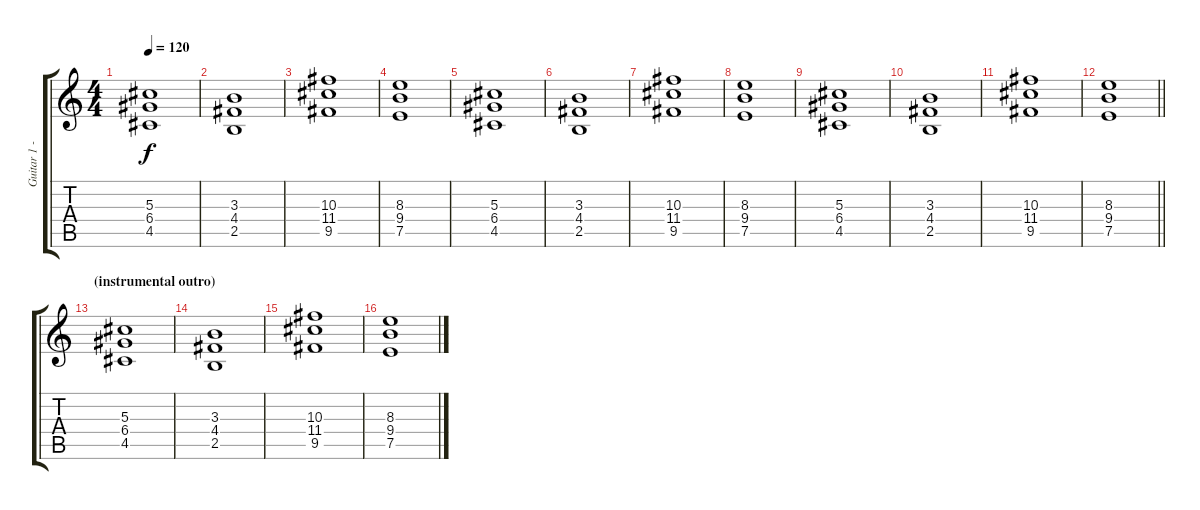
\track ("Guitar 1 - Distorted" "Guitar 1 -") {instrument distortionguitar}
\staff {score tabs}
\tuning (E4 Db4 Ab3 D3 A2 E2) {hide}
\ts (4 4)
\tempo 120
\clef g2
\ks c
(5.3 6.4 4.5).1{dy f} |
(3.3 4.4 2.5).1 |
(10.3 11.4 9.5).1 |
(8.3 9.4 7.5).1 |
(5.3 6.4 4.5).1 |
(3.3 4.4 2.5).1 |
(10.3 11.4 9.5).1 |
(8.3 9.4 7.5).1 |
(5.3 6.4 4.5).1 |
(3.3 4.4 2.5).1 |
(10.3 11.4 9.5).1 |
\barLineRight lightlight
(8.3 9.4 7.5).1 |
\section ("" "(instrumental outro)")
(5.3 6.4 4.5).1 |
(3.3 4.4 2.5).1 |
(10.3 11.4 9.5).1 |
(8.3 9.4 7.5).1
